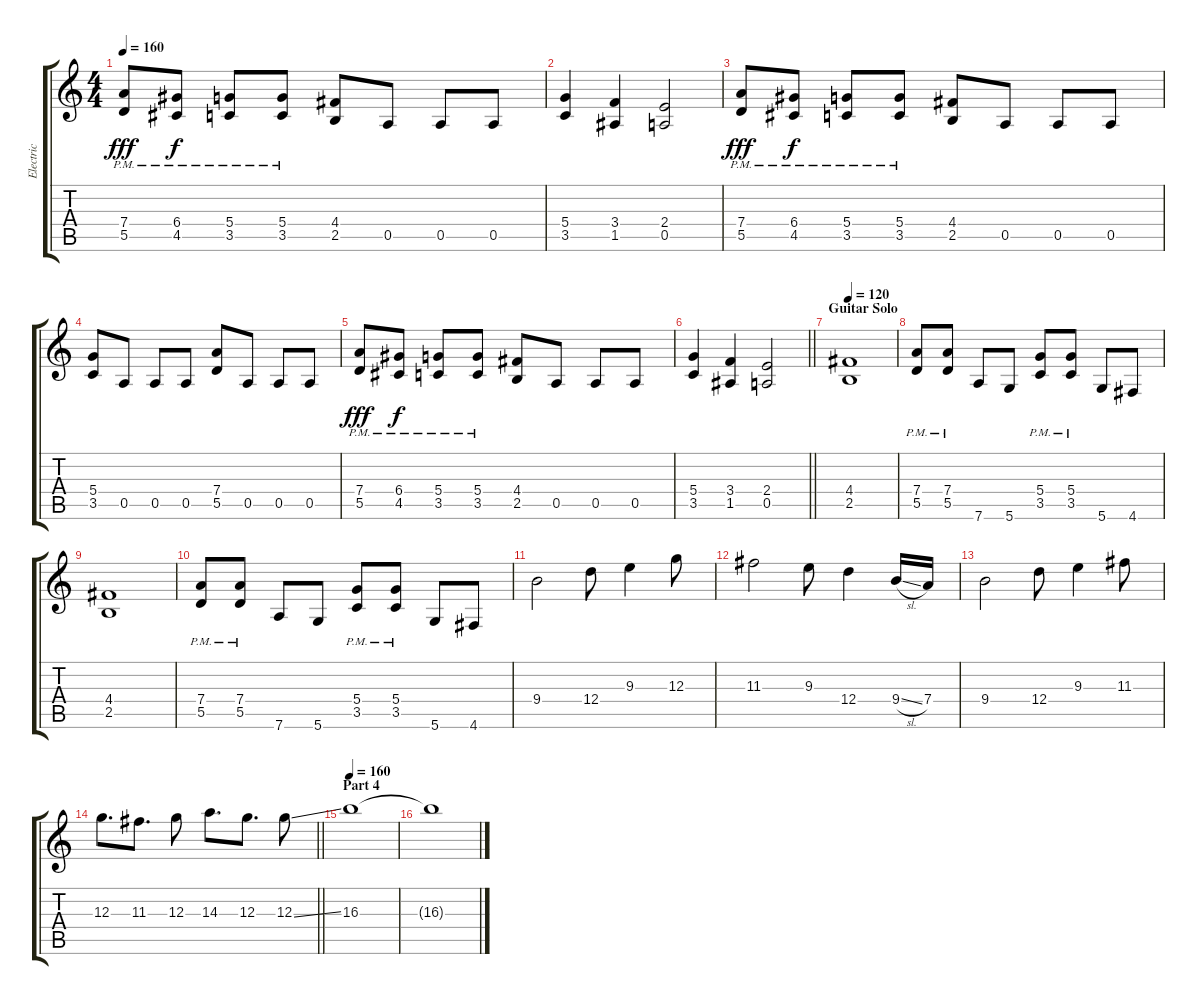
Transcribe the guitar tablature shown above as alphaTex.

\track ("Electric" "Electric") {instrument distortionguitar}
\staff {score tabs}
\tuning (E4 B3 G3 D3 A2 D2) {hide}
\ts (4 4)
\tempo 160
\clef g2
\ks c
(7.4{pm} 5.5{pm}).8{dy fff} (6.4{pm} 4.5{pm}).8{dy f} (5.4{pm} 3.5{pm}).8 (5.4{pm} 3.5{pm}).8 (4.4 2.5).8 0.5.8 0.5.8 0.5.8 |
(5.4 3.5).4 (3.4 1.5).4 (2.4 0.5).2 |
(7.4{pm} 5.5{pm}).8{dy fff} (6.4{pm} 4.5{pm}).8{dy f} (5.4{pm} 3.5{pm}).8 (5.4{pm} 3.5{pm}).8 (4.4 2.5).8 0.5.8 0.5.8 0.5.8 |
(5.4 3.5).8 0.5.8 0.5.8 0.5.8 (7.4 5.5).8 0.5.8 0.5.8 0.5.8 |
(7.4{pm} 5.5{pm}).8{dy fff} (6.4{pm} 4.5{pm}).8{dy f} (5.4{pm} 3.5{pm}).8 (5.4{pm} 3.5{pm}).8 (4.4 2.5).8 0.5.8 0.5.8 0.5.8 |
\barLineRight lightlight
(5.4 3.5).4 (3.4 1.5).4 (2.4 0.5).2 |
\section ("" "Guitar Solo")
\tempo 120
(4.4 2.5).1 |
(7.4{pm} 5.5{pm}).8 (7.4{pm} 5.5{pm}).8 7.6.8 5.6.8 (5.4{pm} 3.5{pm}).8 (5.4{pm} 3.5{pm}).8 5.6.8 4.6.8 |
(4.4 2.5).1 |
(7.4{pm} 5.5{pm}).8 (7.4{pm} 5.5{pm}).8 7.6.8 5.6.8 (5.4{pm} 3.5{pm}).8 (5.4{pm} 3.5{pm}).8 5.6.8 4.6.8 |
9.4.2 12.4.8 9.3.4 12.3.8 |
11.3.2 9.3.8 12.4.4 9.4{sl}.16 7.4.16 |
9.4.2 12.4.8 9.3.4 11.3.8 |
\barLineRight lightlight
12.3.8{d} 11.3.8{d} 12.3.8 14.3.8{d} 12.3.8{d} 12.3{ss}.8 |
\section ("" "Part 4")
\tempo 160
16.3.1 |
16.3{t}.1
